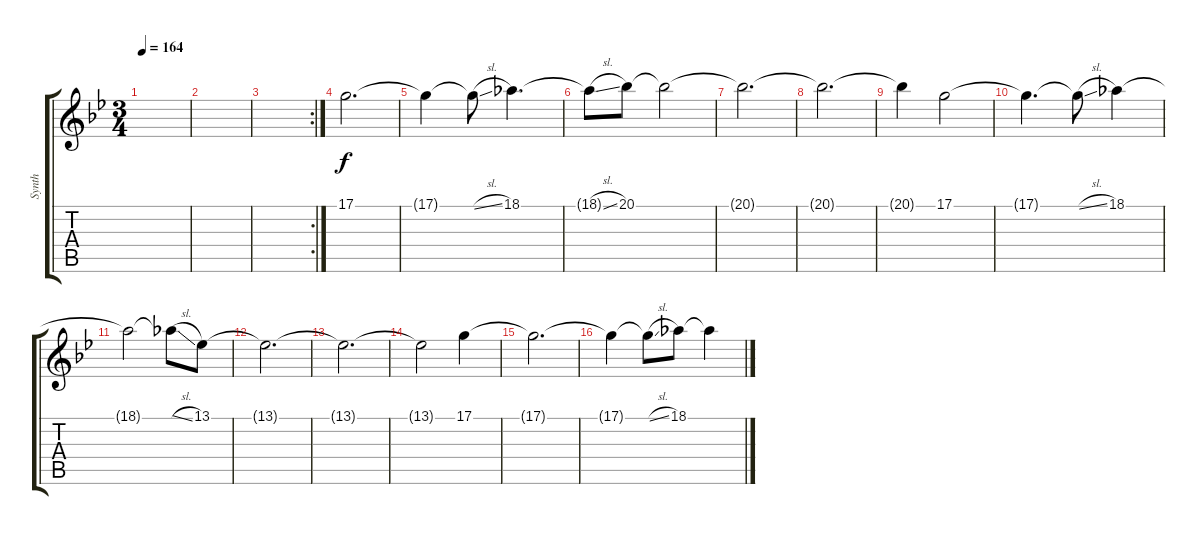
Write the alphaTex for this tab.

\track ("Synth" "Synth") {instrument synthvoice}
\staff {score tabs}
\tuning (D4 A3 F3 C3 G2 C2) {hide}
\ts (3 4)
\tempo 164
\clef g2
\ks bb
|
|
\rc 2
|
17.1.2{d volume 11} |
17.1{t}.4 17.1{sl t}.8 18.1.4{d} |
18.1{sl t}.8 20.1.8 20.1{t}.2 |
20.1{t}.2{d} |
20.1{t}.2{d volume 5} |
20.1{t}.4 17.1.2{volume 11} |
17.1{t}.4{d} 17.1{sl t}.8 18.1.4 |
18.1{t}.2 18.1{sl t}.8 13.1.8 |
13.1{t}.2{d} |
13.1{t}.2{d volume 5} |
13.1{t}.2 17.1.4{volume 11} |
17.1{t}.2{d} |
17.1{t}.4 17.1{sl t}.8 18.1.8 18.1{t}.4
